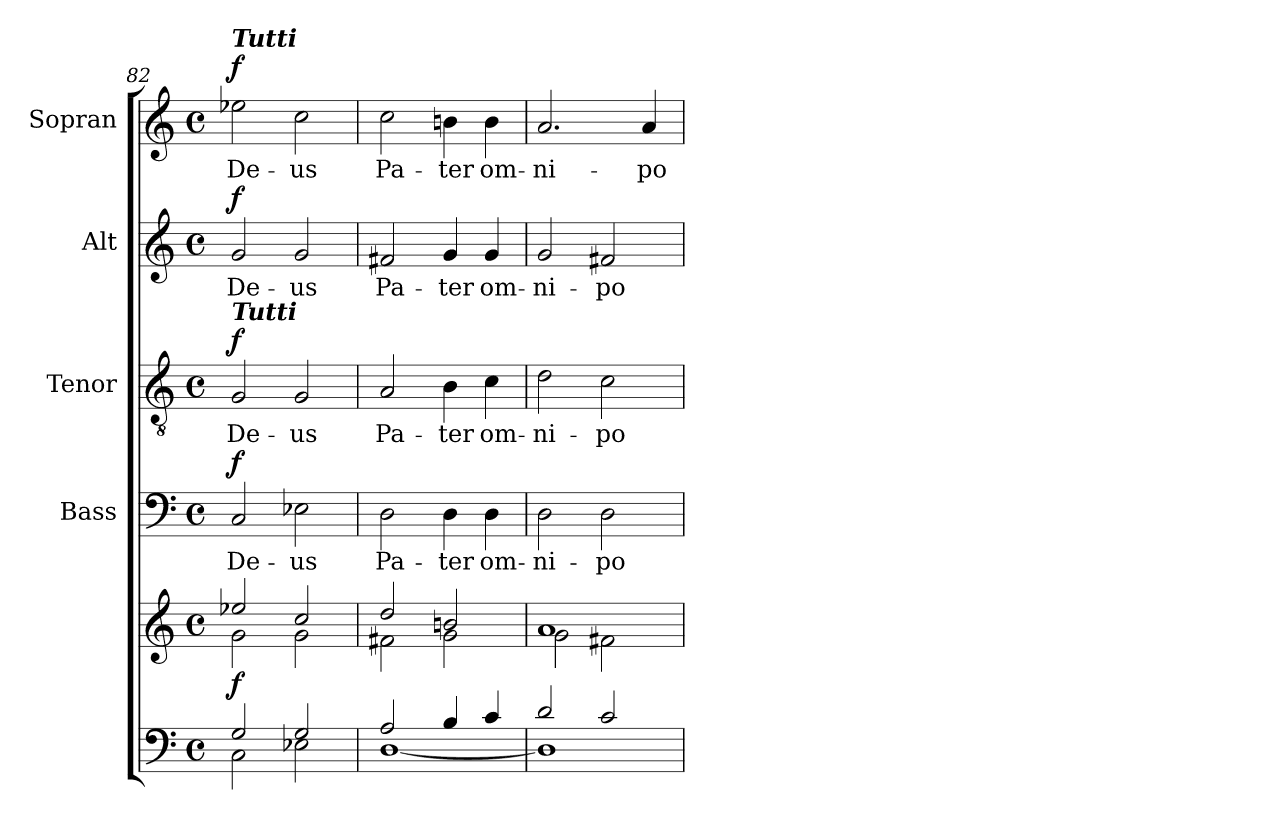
**kern	**kern	**dynam	**kern	**text	**dynam	**kern	**text	**dynam	**kern	**text	**dynam	**kern	**text	**dynam
*part5	*part5	*part5	*part4	*part4	*part4	*part3	*part3	*part3	*part2	*part2	*part2	*part1	*part1	*part1
*staff6	*staff5	*staff5/6	*staff4	*staff4	*staff4	*staff3	*staff3	*staff3	*staff2	*staff2	*staff2	*staff1	*staff1	*staff1
*	*	*	*I"Bass	*	*	*I"Tenor	*	*	*I"Alt	*	*	*I"Sopran	*	*
*	*	*	*I'B.	*	*	*I'T.	*	*	*I'A.	*	*	*I'S.	*	*
*clefF4	*clefG2	*	*clefF4	*	*	*clefGv2	*	*	*clefG2	*	*	*clefG2	*	*
*k[]	*k[]	*	*k[]	*	*	*k[]	*	*	*k[]	*	*	*k[]	*	*
*C:	*C:	*	*C:	*	*	*C:	*	*	*C:	*	*	*C:	*	*
*M4/4	*M4/4	*	*M4/4	*	*	*M4/4	*	*	*M4/4	*	*	*M4/4	*	*
*met(c)	*met(c)	*	*met(c)	*	*	*met(c)	*	*	*met(c)	*	*	*met(c)	*	*
=82	=82	=82	=82	=82	=82	=82	=82	=82	=82	=82	=82	=82	=82	=82
*^	*^	*	*	*	*	*	*	*	*	*	*	*	*	*
!	!	!	!	!	!	!	!	!	!	!	!	!	!	!LO:TX:a:Bi:t=Tutti	!	!
!	!	!	!	!	!	!	!	!LO:TX:a:Bi:t=Tutti	!	!	!	!	!	!	!	!
!	!	!	!	!LO:DY:b	!	!LO:LY:b	!LO:DY:a	!	!LO:LY:b	!LO:DY:a	!	!LO:LY:b	!LO:DY:a	!	!LO:LY:b	!LO:DY:a
2G/	2C\	2ee-X/	2g\	f	2C/	De-	f	2G/	De-	f	2g/	De-	f	2ee-X\	De-	f
!	!	!	!	!	!	!LO:LY:b	!	!	!LO:LY:b	!	!	!LO:LY:b	!	!	!LO:LY:b	!
2G/	2E-X\	2cc/	2g\	.	2E-X\	-us	.	2G/	-us	.	2g/	-us	.	2cc\	-us	.
=83	=83	=83	=83	=83	=83	=83	=83	=83	=83	=83	=83	=83	=83	=83	=83	=83
!	!	!	!	!	!	!LO:LY:b	!	!	!LO:LY:b	!	!	!LO:LY:b	!	!	!LO:LY:b	!
2A/	[<1D	2dd/	2f#X\	.	2D\	Pa-	.	2A/	Pa-	.	2f#X/	Pa-	.	2cc\	Pa-	.
!	!	!	!	!	!	!LO:LY:b	!	!	!LO:LY:b	!	!	!LO:LY:b	!	!	!LO:LY:b	!
4B/	.	2bn/	2g\	.	4D\	-ter	.	4B\	-ter	.	4g/	-ter	.	4bn\	-ter	.
!	!	!	!	!	!	!LO:LY:b	!	!	!LO:LY:b	!	!	!LO:LY:b	!	!	!LO:LY:b	!
4c/	.	.	.	.	4D\	om-	.	4c\	om-	.	4g/	om-	.	4b\	om-	.
=84	=84	=84	=84	=84	=84	=84	=84	=84	=84	=84	=84	=84	=84	=84	=84	=84
!	!	!	!	!	!	!LO:LY:b	!	!	!LO:LY:b	!	!	!LO:LY:b	!	!	!LO:LY:b	!
2d/	1D]	1a	2g\	.	2D\	-ni-	.	2d\	-ni-	.	2g/	-ni-	.	2.a/	-ni-	.
!	!	!	!	!	!	!LO:LY:b	!	!	!LO:LY:b	!	!	!LO:LY:b	!	!	!	!
2c/	.	.	2f#X\	.	2D\	-po-	.	2c\	-po-	.	2f#X/	-po-	.	.	.	.
!	!	!	!	!	!	!	!	!	!	!	!	!	!	!	!LO:LY:b	!
.	.	.	.	.	.	.	.	.	.	.	.	.	.	4a/	-po-	.
*v	*v	*	*	*	*	*	*	*	*	*	*	*	*	*	*	*
*	*v	*v	*	*	*	*	*	*	*	*	*	*	*	*	*
=	=	=	=	=	=	=	=	=	=	=	=	=	=	=
*-	*-	*-	*-	*-	*-	*-	*-	*-	*-	*-	*-	*-	*-	*-
